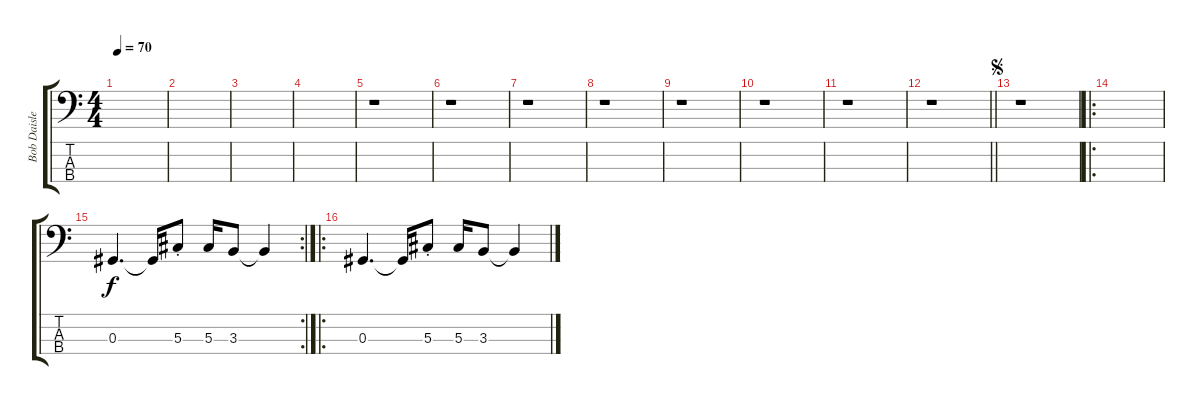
\track ("Bob Daisley" "Bob Daisle") {instrument electricbassfinger}
\staff {score tabs}
\tuning (Gb2 Db2 Ab1 Eb1) {hide}
\ts (4 4)
\tempo 70
\clef f4
\ks c
|
|
|
|
r.1 |
r.1 |
r.1 |
r.1 |
r.1 |
r.1 |
r.1 |
\barLineRight lightlight
r.1 |
\jump segno
r.1 |
\ro
|
\rc 2
0.3.4{d} 0.3{t}.16 5.3{st}.8 5.3.16 3.3.8 3.3{t}.4 |
\ro
0.3.4{d} 0.3{t}.16 5.3{st}.8 5.3.16 3.3.8 3.3{t}.4
